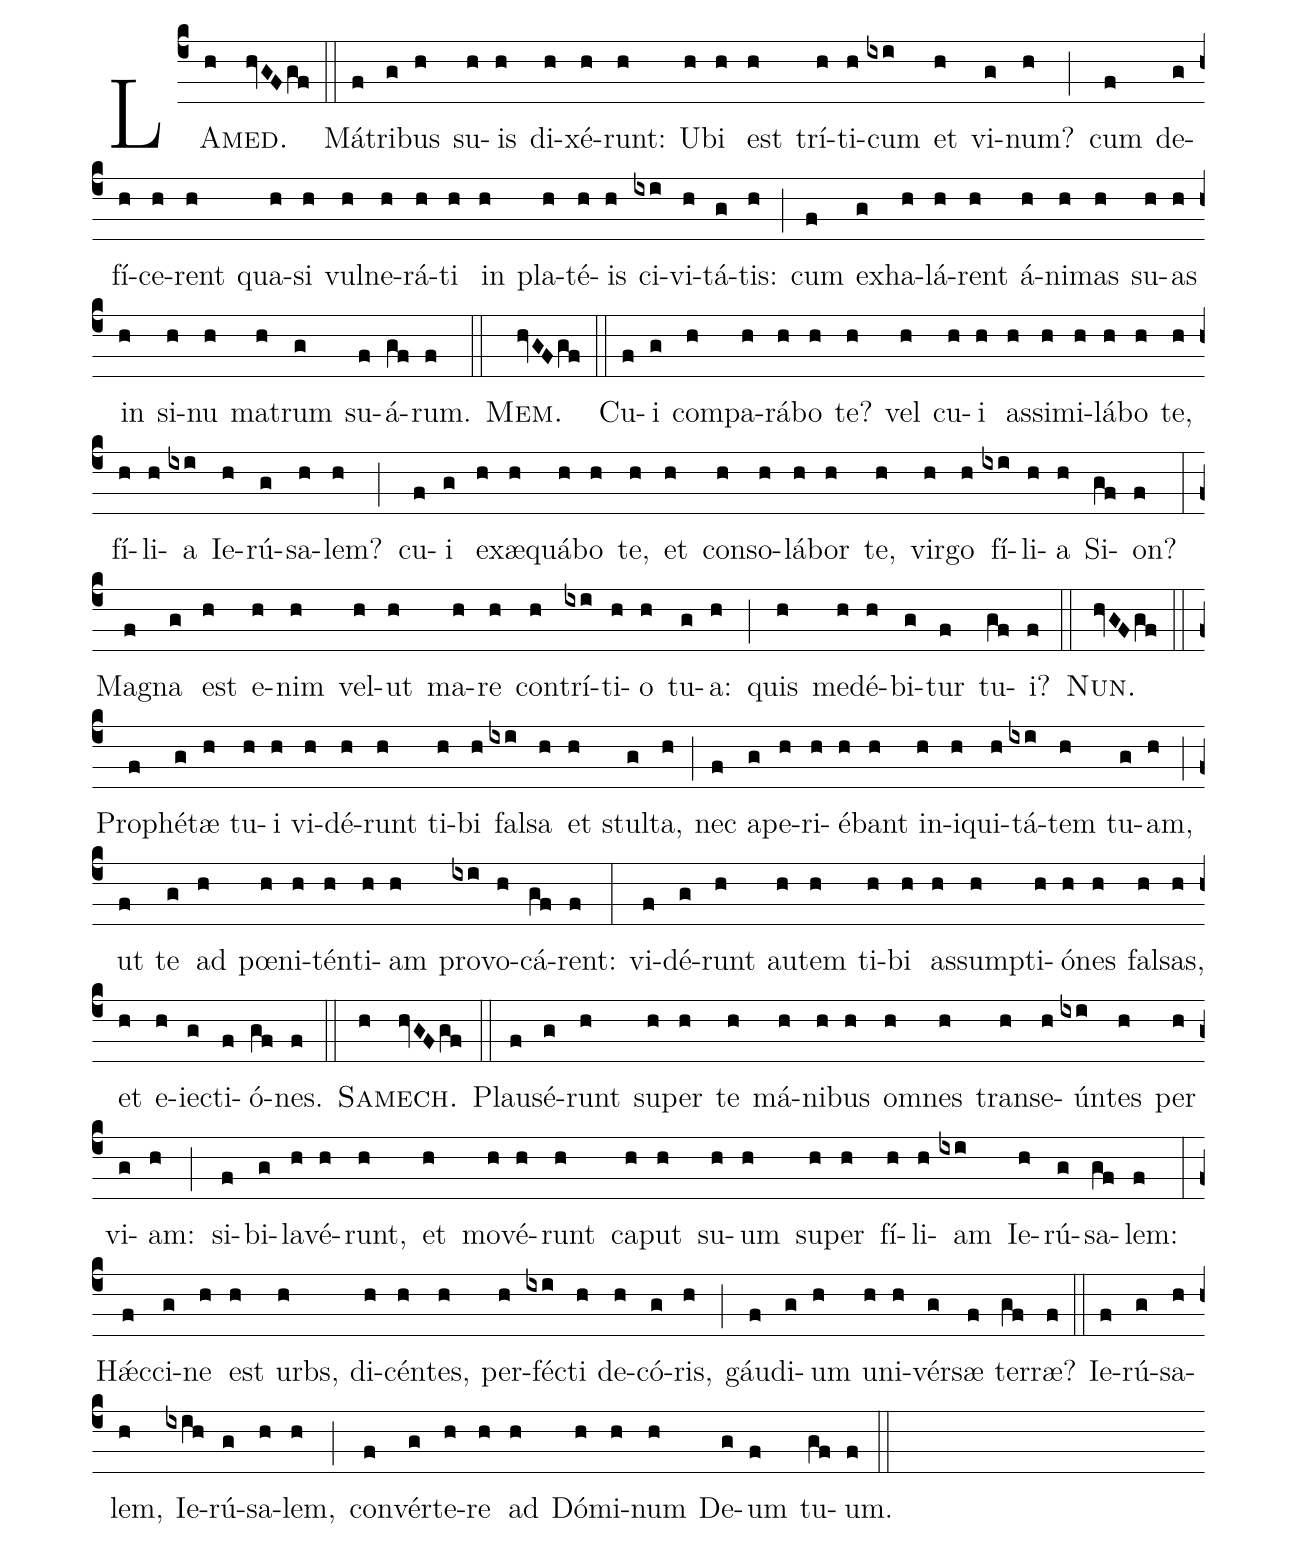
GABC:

%%
(c4)
LA(h)<sc>med.</sc>(hvGFgf) (::)
Má(f)tri(g)bus(h) su(h)is(h) di(h)xé(h)runt:(h) U(h)bi(h) est(h) trí(h)ti(h)cum(ixi) et(h) vi(g)num?(h) (;)
cum(f) de(g)fí(h)ce(h)rent(h) qua(h)si(h) vul(h)ne(h)rá(h)ti(h) in(h) pla(h)té(h)is(h) ci(ixi)vi(h)tá(g)tis:(h) (;)
cum(f) ex(g)ha(h)lá(h)rent(h) á(h)ni(h)mas(h) su(h)as(h) in(h) si(h)nu(h) ma(h)trum(g) su(f)á(gf)rum.(f) (::)
<sc>Mem.</sc>(hvGFgf) (::)
Cu(f)i(g) com(h)pa(h)rá(h)bo(h) te?(h) vel(h) cu(h)i(h) as(h)si(h)mi(h)lá(h)bo(h) te,(h) fí(h)li(h)a(ixi) Ie(h)rú(g)sa(h)lem?(h) (;)
cu(f)i(g) ex(h)æ(h)quá(h)bo(h) te,(h) et(h) con(h)so(h)lá(h)bor(h) te,(h) vir(h)go(h) fí(ixi)li(h)a(h) Si(gf)on?(f) (:)
Ma(f)gna(g) est(h) e(h)nim(h) vel(h)ut(h) ma(h)re(h) con(h)trí(ixi)ti(h)o(h) tu(g)a:(h) (;)
quis(h) me(h)dé(h)bi(g)tur(f) tu(gf)i?(f) (::)
<sc>Nun.</sc>(hvGFgf) (::)
Pro(f)phé(g)tæ(h) tu(h)i(h) vi(h)dé(h)runt(h) ti(h)bi(h) fal(ixi)sa(h) et(h) stul(g)ta,(h) (;)
nec(f) a(g)pe(h)ri(h)é(h)bant(h) in(h)i(h)qui(h)tá(ixi)tem(h) tu(g)am,(h) (;)
ut(f) te(g) ad(h) pœ(h)ni(h)tén(h)ti(h)am(h) pro(ixi)vo(h)cá(gf)rent:(f) (:)
vi(f)dé(g)runt(h) au(h)tem(h) ti(h)bi(h) as(h)sump(h)ti(h)ó(h)nes(h) fal(h)sas,(h) et(h) e(h)iec(g)ti(f)ó(gf)nes.(f) (::)
<sc>Sa</sc>(h)<sc>mech.</sc>(hvGFgf) (::)
Plau(f)sé(g)runt(h) su(h)per(h) te(h) má(h)ni(h)bus(h) om(h)nes(h) trans(h)e(h)ún(ixi)tes(h) per(h) vi(g)am:(h) (;)
si(f)bi(g)la(h)vé(h)runt,(h) et(h) mo(h)vé(h)runt(h) ca(h)put(h) su(h)um(h) su(h)per(h) fí(h)li(h)am(ixi) Ie(h)rú(g)sa(gf)lem:(f) (:)
Hǽc(f)ci(g)ne(h) est(h) urbs,(h) di(h)cén(h)tes,(h) per(h)féc(ixi)ti(h) de(h)có(g)ris,(h) (;)
gáu(f)di(g)um(h) u(h)ni(h)vér(g)sæ(f) ter(gf)ræ?(f) (::)
Ie(f)rú(g)sa(h)lem,(h) Ie(ixih)rú(g)sa(h)lem,(h) (;)
con(f)vér(g)te(h)re(h) ad(h) Dó(h)mi(h)num(h) De(g)um(f) tu(gf)um.(f) (::)
